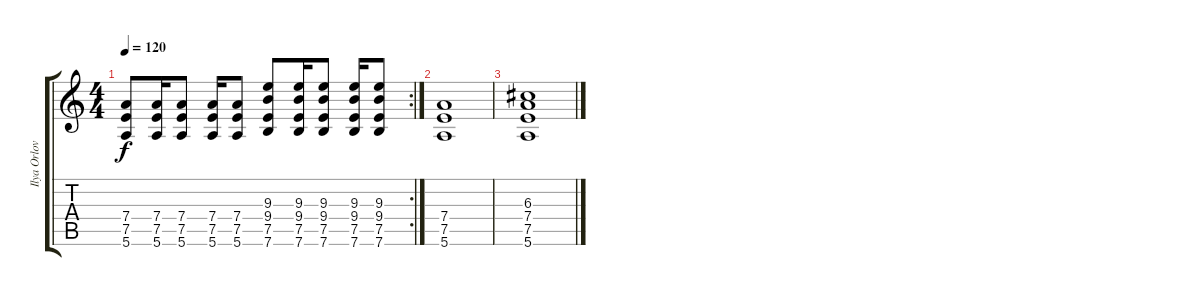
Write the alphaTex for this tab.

\track ("Ilya Orlov" "Ilya Orlov") {instrument distortionguitar}
\staff {score tabs}
\tuning (E4 B3 G3 D3 A2 E2) {hide}
\rc 2
\ts (4 4)
\tempo 120
\clef g2
\ks c
(7.4 7.5 5.6).8{dy f} (7.4 7.5 5.6).16 (7.4 7.5 5.6).8 (7.4 7.5 5.6).16 (7.4 7.5 5.6).8 (9.3 9.4 7.5 7.6).8 (9.3 9.4 7.5 7.6).16 (9.3 9.4 7.5 7.6).8 (9.3 9.4 7.5 7.6).16 (9.3 9.4 7.5 7.6).8 |
(7.4 7.5 5.6).1 |
(6.3 7.4 7.5 5.6).1
